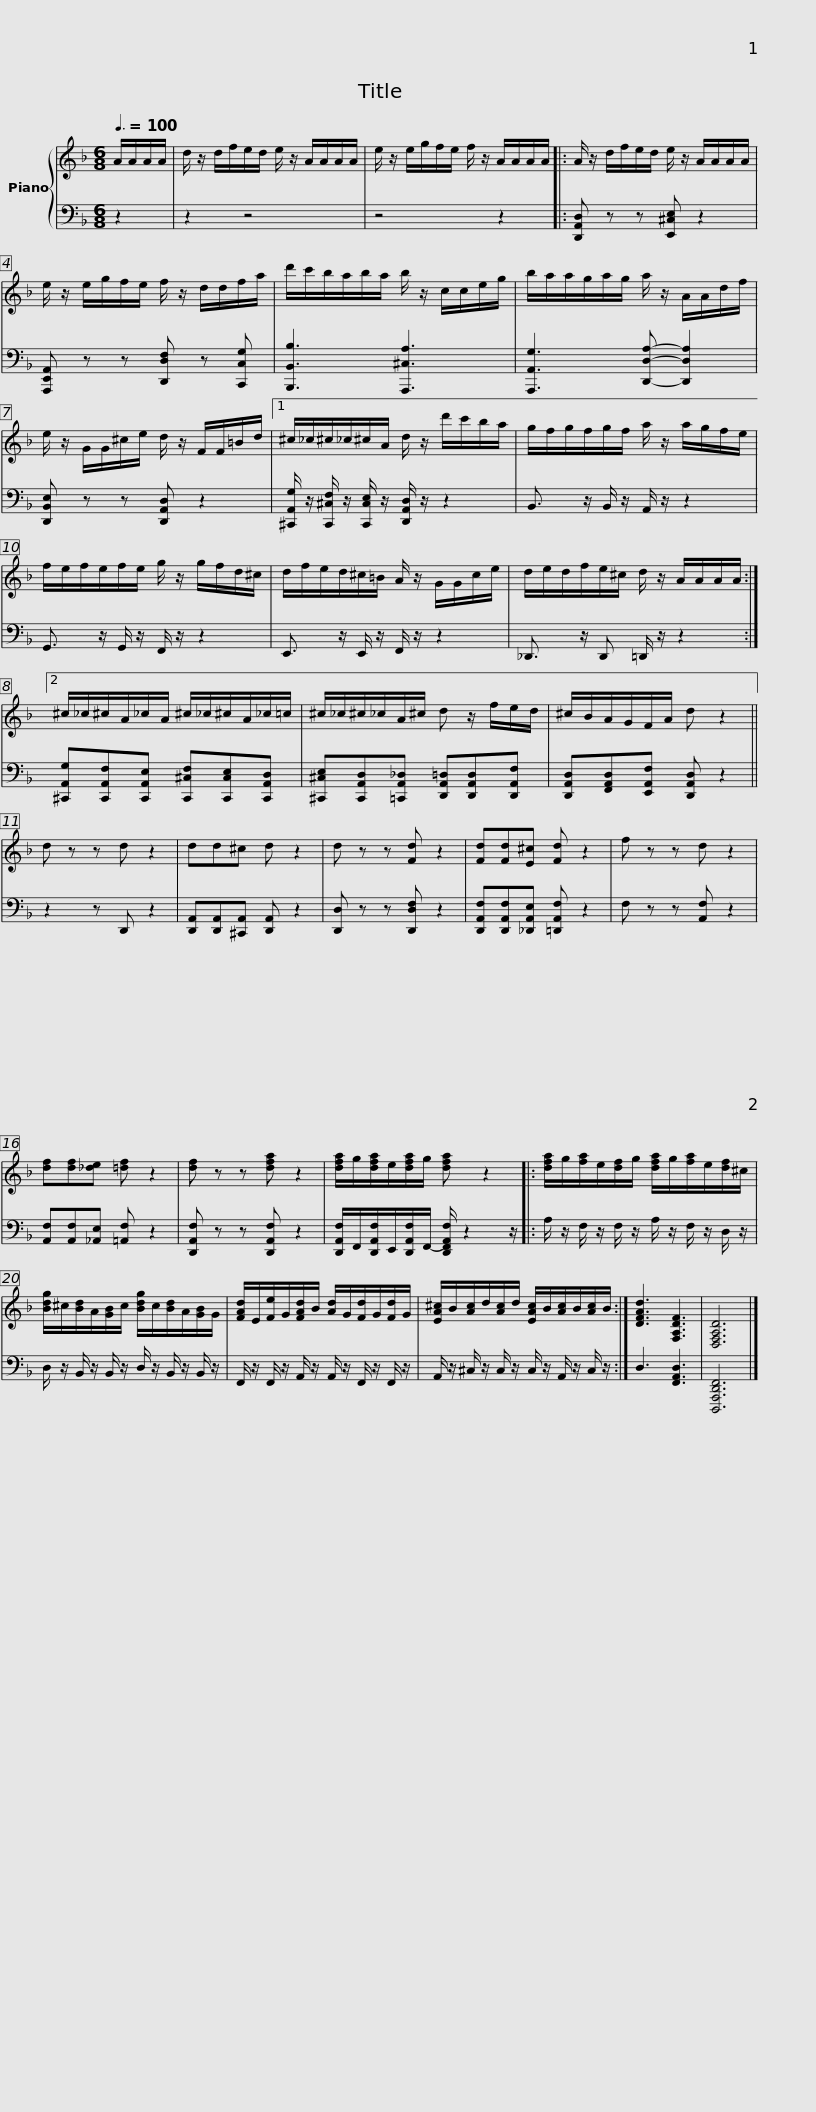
X:1
%%score { 1 | 2 }
L:1/8
Q:3/8=100
M:6/8
I:linebreak $
K:F
V:1 treble
V:2 bass
V:1
 A/A/A/A/ | d/ z/ d/f/e/d/ e/ z/ A/A/A/A/ | e/ z/ e/g/f/e/ f/ z/ A/A/A/A/ |: A/ z/ d/f/e/d/ e/ z/ A/A/A/A/ |$ e/ z/ e/g/f/e/ f/ z/ d/d/f/a/ | %5
 d'/c'/b/a/b/a/ b/ z/ c/c/e/g/ | b/a/a/g/a/g/ a/ z/ A/A/d/f/ |$ e/ z/ G/G/^c/e/ d/ z/ F/F/=B/d/ |1 ^c/_c/^c/_c/^c/A/ d/ z/ d'/c'/b/a/ | g/f/g/f/g/f/ a/ z/ a/g/f/e/ |$ %10
 f/e/f/e/f/e/ g/ z/ g/f/d/^c/ | d/f/e/d/^c/=B/ A/ z/ G/G/c/e/ | d/e/d/f/e/^c/ d/ z/ A/A/A/A/ :|2$ ^c/_c/^c/A/_c/A/ ^c/_c/^c/A/_c/=c/ | ^c/_c/^c/_c/A/^c/ d z/ f/e/d/ | %15
 ^c/B/A/G/F/A/ d z2 || d z z d z2 |$ dd^c d z2 | d z z [Fd] z2 | [Fd][Fd][E^c] [Fd] z2 | %20
 f z z d z2 | [df][df][_de] [=df] z2 | [df] z z [dfa] z2 |$ [dfa]/g/[dfa]/e/[dfa]/g/ [dfa] z2 |: [dfa]/g/[fa]/e/[df]/g/ [dfa]/g/[fa]/e/[df]/^c/ | %25
 [Bdg]/^c/[Bd]/A/[GB]/c/ [Bdg]/c/[Bd]/A/[GB]/G/ |$ [FAd]/E/[Fe]/G/[FAd]/B/ [Ad]/G/[Fd]/G/[Fd]/G/ | [EA^c]/B/[Ac]/d/[Ac]/d/ [EAc]/B/[Ac]/B/[Ac]/B/ :| [DFAd]3 [F,A,DF]3 | [D,F,A,D]6 |] %30
V:2
 z2 | z2 z4 | z4 z2 |: [D,,A,,D,] z z [E,,^C,E,] z2 |$ [A,,,E,,A,,] z z [D,,D,F,] z [C,,C,G,] | %5
 [B,,,B,,B,]3 [A,,,^C,A,]3 | [A,,,A,,G,]3 [D,,D,A,]- [D,,D,A,]2 |$ [D,,B,,E,] z z [D,,A,,D,] z2 |1 [^C,,A,,G,]/ z/ [C,,^C,F,]/ z/ [C,,C,E,]/ z/ [D,,A,,D,]/ z/ z2 | B,,3/2 z/ B,,/ z/ A,,/ z/ z2 |$ %10
 G,,3/2 z/ G,,/ z/ F,,/ z/ z2 | E,,3/2 z/ E,,/ z/ F,,/ z/ z2 | _D,,3/2 z/ D,, =D,,/ z/ z2 :|2$ [^C,,A,,G,][C,,A,,F,][C,,A,,E,] [C,,^C,F,][C,,C,E,][C,,A,,D,] | [^C,,^C,E,][C,,A,,D,][=C,,A,,_D,] [D,,A,,=D,][D,,A,,D,][D,,A,,F,] | %15
 [D,,A,,D,][F,,A,,D,][E,,A,,F,] [D,,A,,D,] z2 || z2 z D,, z2 |$ [D,,A,,][D,,A,,][^C,,A,,] [D,,A,,] z2 | [D,,D,] z z [D,,D,F,] z2 | [D,,A,,F,][D,,A,,F,][_D,,A,,E,] [=D,,A,,F,] z2 | %20
 F, z z [A,,F,] z2 | [A,,F,][A,,F,][_A,,E,] [=A,,F,] z2 | [D,,A,,F,] z z [D,,A,,F,] z2 |$ [D,,A,,F,]/F,,/[D,,A,,F,]/E,,/[D,,A,,F,]/F,,/- [D,,F,,A,,F,]/ z2 z/ |: A,/ z/ F,/ z/ F,/ z/ A,/ z/ F,/ z/ D,/ z/ | %25
 D,/ z/ B,,/ z/ B,,/ z/ D,/ z/ B,,/ z/ B,,/ z/ |$ F,,/ z/ F,,/ z/ A,,/ z/ A,,/ z/ F,,/ z/ F,,/ z/ | A,,/ z/ ^C,/ z/ C,/ z/ C,/ z/ A,,/ z/ C,/ z/ :| D,3 [F,,A,,D,]3 | [D,,,A,,,D,,F,,]6 |] %30
